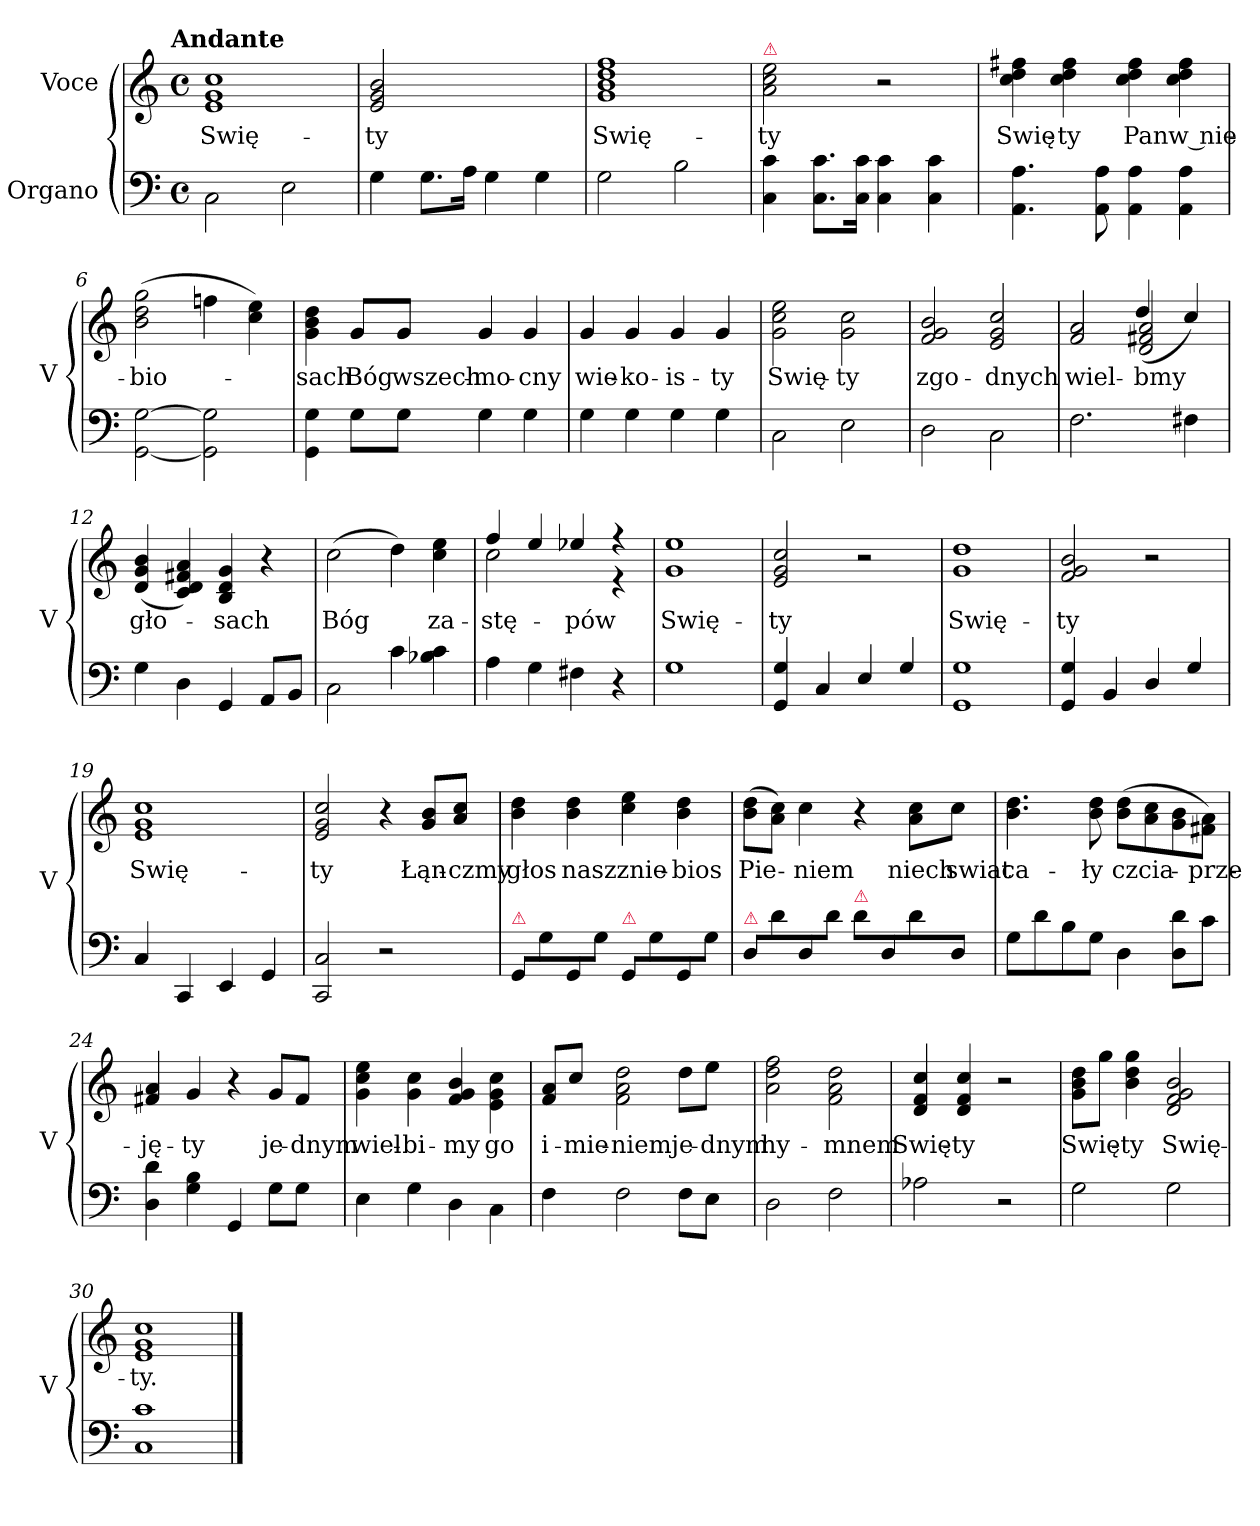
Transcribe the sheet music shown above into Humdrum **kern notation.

**kern	**kern	**text
*part2	*part1	*part1
*staff2	*staff1	*staff1
*I"Organo	*I"Voce	*
*	*I'V	*
*clefF4	*clefG2	*
*k[]	*k[]	*
*C:	*C:	*
!!LO:TX:omd:t=Andante
*M4/4	*M4/4	*
*met(c)	*met(c)	*
*MM72	*MM72	*
=1	=1	=1
2C\	1e/ 1g/ 1cc/	Swię-
2E\	.	.
=2	=2	=2
!	!LO:N:vis=2	!
4G\	1e/ 1g/ 1b/	-ty
8.G\L	.	.
16A\Jk	.	.
4G\	.	.
4G\	.	.
=3	=3	=3
2G\	1g\ 1b\ 1dd\ 1ff\	Swię-
2B\	.	.
=4	=4	=4
!	!LO:TX:a:color=crimson:t=⚠	!
4C\ 4c\	2a\ 2cc\ 2ee\	-ty
8.C\ 8.c\L	.	.
16C\ 16c\Jk	.	.
4C\ 4c\	2r	.
4C\ 4c\	.	.
=5	=5	=5
4.AA\ 4.A\	4cc\ 4dd\ 4ff#X\	Swię-
.	4cc\ 4dd\ 4ff#\	-ty
8AA\ 8A\	.	.
4AA\ 4A\	4cc\ 4dd\ 4ff#\	Pan
4AA\ 4A\	4cc\ 4dd\ 4ff#\	w nie-
=6	=6	=6
[2GG\ [2G\	(>2b\ 2dd\ 2gg\	-bio-
2GG]\ 2G]\	4ffn\	.
.	4cc\ 4ee\)	.
=7	=7	=7
4GG\ 4G\	4g\ 4b\ 4dd\	-sach
8G\L	8g/L	Bóg
8G\J	8g/J	wszech-
4G\	4g/	-mo-
4G\	4g/	-cny
=8	=8	=8
4G\	4g/	wie-
4G\	4g/	-ko-
4G\	4g/	-is-
4G\	4g/	-ty
=9	=9	=9
2C\	2g\ 2cc\ 2ee\	Swię-
2E\	2g\ 2cc\	-ty
=10	=10	=10
2D\	2f/ 2g/ 2b/	zgo-
2C\	2e/ 2g/ 2cc/	-dnych
=11	=11	=11
*	*^	*
2.F\	2f/ 2a/	2ryy	wiel-
.	2d/ 2f#X/ 2a/	(>4dd/	-bmy
4F#X\	.	4cc/)	.
*	*v	*v	*
=12	=12	=12
4G\	(>4d/ 4g/ 4b/	gło-
4D\	4c/ 4d/ 4f#X/ 4a/)	.
4GG/	4B/ 4d/ 4g/	-sach
8AA/L	4r	.
8BB/J	.	.
=13	=13	=13
2C\	(>2cc\	Bóg
4c\	4dd\)	.
4B-X\ 4c\	4cc\ 4ee\	za-
=14	=14	=14
*	*^	*
4A\	4ff/	2cc\	-stę-
4G\	4ee/	.	.
4F#X\	4ee-X/	4ryy	-pów
4r	4r	4r	.
*	*v	*v	*
=15	=15	=15
1G\	1g\ 1ee\	Swię-
=16	=16	=16
4GG/ 4G/	2e/ 2g/ 2cc/	-ty
4C/	.	.
4E/	2r	.
4G/	.	.
=17	=17	=17
1GG/ 1G/	1g/ 1dd/	Swię-
=18	=18	=18
4GG/ 4G/	2f/ 2g/ 2b/	-ty
4BB/	.	.
4D/	2r	.
4G/	.	.
=19	=19	=19
4C/	1e/ 1g/ 1cc/	Swię-
4CC/	.	.
4EE/	.	.
4GG/	.	.
=20	=20	=20
2CC/ 2C/	2e/ 2g/ 2cc/	-ty
2r	4r	.
.	8g/ 8b/L	Łąn-
.	8a/ 8cc/J	-czmy
=21	=21	=21
!LO:TX:a:color=crimson:t=⚠	!	!
8GG/L	4b\ 4dd\	głos
8G\	.	.
8GG/	4b\ 4dd\	nasz
8G\J	.	.
!LO:TX:a:color=crimson:t=⚠	!	!
8GG/L	4cc\ 4ee\	znie-
8G\	.	.
8GG/	4b\ 4dd\	-bios
8G\J	.	.
=22	=22	=22
!LO:TX:a:color=crimson:t=⚠	!	!
8D/L	(>8b\ 8dd\L	Pie-
8d\	8a\ 8cc\J)	.
8D/	4cc\	-niem
8d\J	.	.
!LO:TX:a:color=crimson:t=⚠	!	!
8d\L	4r	.
8D/	.	.
8d\	8a\ 8cc\L	niech
8D/J	8cc\J	swiat
=23	=23	=23
8G\L	4.b\ 4.dd\	ca-
8d\	.	.
8B\	.	.
8G\J	8b\ 8dd\	-ły
4D\	(>8b\ 8dd\L	czcia-
.	8a\ 8cc\	.
8D\ 8d\L	8g\ 8b\	.
8c\J	8f#X\ 8a\J)	prze-
=24	=24	=24
4D\ 4d\	4f#X/ 4a/	-ję-
4G\ 4B\	4g/	-ty
4GG/	4r	.
8G\L	8g/L	je-
8G\J	8f#/J	-dnym
=25	=25	=25
4E\	4g\ 4cc\ 4ee\	wiel-
4G\	4g\ 4cc\	-bi-
4D\	4f/ 4g/ 4b/	-my
4C\	4e\ 4g\ 4cc\	go
=26	=26	=26
4F\	8f/ 8a/L	i-
.	8cc/J	-mie-
2F\	2f\ 2a\ 2dd\	-niem
8F\L	8dd\L	je-
8E\J	8ee\J	-dnym
=27	=27	=27
2D\	2a\ 2dd\ 2ff\	hy-
2F\	2f\ 2a\ 2dd\	-mnem
=28	=28	=28
2A-X\	4d/ 4f/ 4cc/	Swię-
.	4d/ 4f/ 4cc/	ty
2r	2r	.
=29	=29	=29
2G\	8g\ 8b\ 8dd\L	Swię-
.	8gg\J	.
.	4b\ 4dd\ 4gg\	-ty
2G\	2d/ 2f/ 2g/ 2b/	Swię-
=30	=30	=30
1C\ 1c\	1e/ 1g/ 1cc/	-ty.
==	==	==
*-	*-	*-
